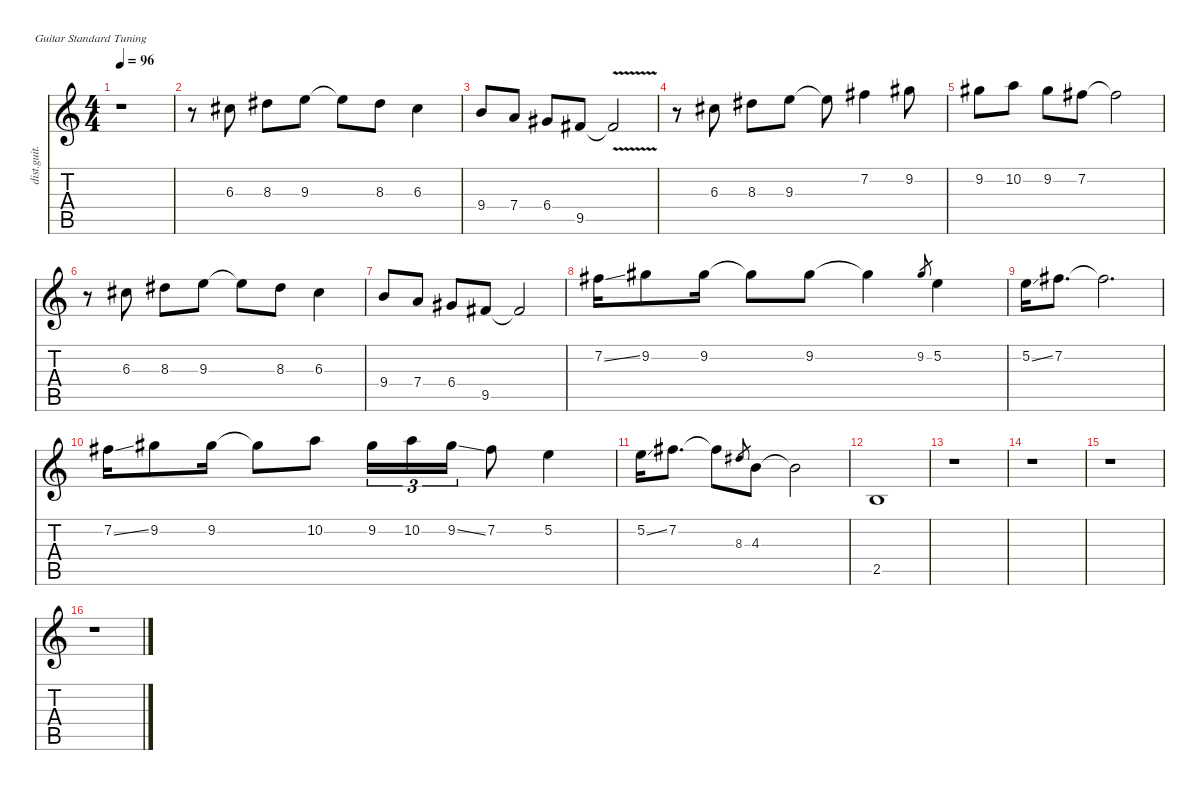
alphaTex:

\defaultSystemsLayout 4
\hideDynamics
\bracketExtendMode nobrackets
\otherSystemsTrackNameOrientation horizontal
\track ("Guitar 4" "dist.guit.") {instrument distortionguitar}
\staff {score tabs}
\tuning (E4 B3 G3 D3 A2 E2)
\ts (4 4)
\tempo 96
\clef g2
\ks c
r.1{dy f beam Down} |
r.8{beam Down} 6.3{acc #}.8{beam Down} 8.3{acc #}.8{beam Down} 9.3.8{beam Down} 9.3{t}.8{beam Down} 8.3{acc #}.8{beam Down} 6.3{acc #}.4{beam Down} |
9.4.8{beam Up} 7.4.8{beam Up} 6.4{acc #}.8{beam Up} 9.5{acc #}.8{beam Up} 9.5{v t acc #}.2{beam Up} |
r.8{beam Down} 6.3{acc #}.8{beam Down} 8.3{acc #}.8{beam Down} 9.3.8{beam Down} 9.3{t}.8{beam Down} 7.2{acc #}.4{beam Down} 9.2{acc #}.8{beam Down} |
9.2{acc #}.8{beam Down} 10.2.8{beam Down} 9.2{acc #}.8{beam Down} 7.2{acc #}.8{beam Down} 7.2{t acc #}.2{beam Down} |
r.8{beam Down} 6.3{acc #}.8{beam Down} 8.3{acc #}.8{beam Down} 9.3.8{beam Down} 9.3{t}.8{beam Down} 8.3{acc #}.8{beam Down} 6.3{acc #}.4{beam Down} |
9.4.8{beam Up} 7.4.8{beam Up} 6.4{acc #}.8{beam Up} 9.5{acc #}.8{beam Up} 9.5{t acc #}.2{beam Up} |
7.2{ss acc #}.16{beam Down} 9.2{acc #}.8{beam Down} 9.2{acc #}.16{beam Down} 9.2{t acc #}.8{beam Down} 9.2{acc #}.8{beam Down} 9.2{t acc #}.4{beam Down} 9.2{acc #}.8{gr dy mf beam Up} 5.2.4{dy f beam Down} |
5.2{ss}.16{beam Down} 7.2{acc #}.8{d beam Down} 7.2{t acc #}.2{d beam Down} |
7.2{ss acc #}.16{beam Down} 9.2{acc #}.8{beam Down} 9.2{acc #}.16{beam Down} 9.2{t acc #}.8{beam Down} 10.2.8{beam Down} 9.2{acc #}.16{tu (3 2) beam Down} 10.2.16{tu (3 2) beam Down} 9.2{ss acc #}.16{tu (3 2) beam Down} 7.2{acc #}.8{beam Down} 5.2.4{beam Down} |
5.2{ss}.16{beam Down} 7.2{acc #}.8{d beam Down} 7.2{t acc #}.8{beam Down} 8.3{acc #}.8{gr dy mf beam Up} 4.3.8{dy f beam Down} 4.3{t}.2{beam Down} |
2.5.1{beam Up} |
r.1{beam Down} |
r.1{beam Down} |
r.1{beam Down} |
r.1{beam Down}
